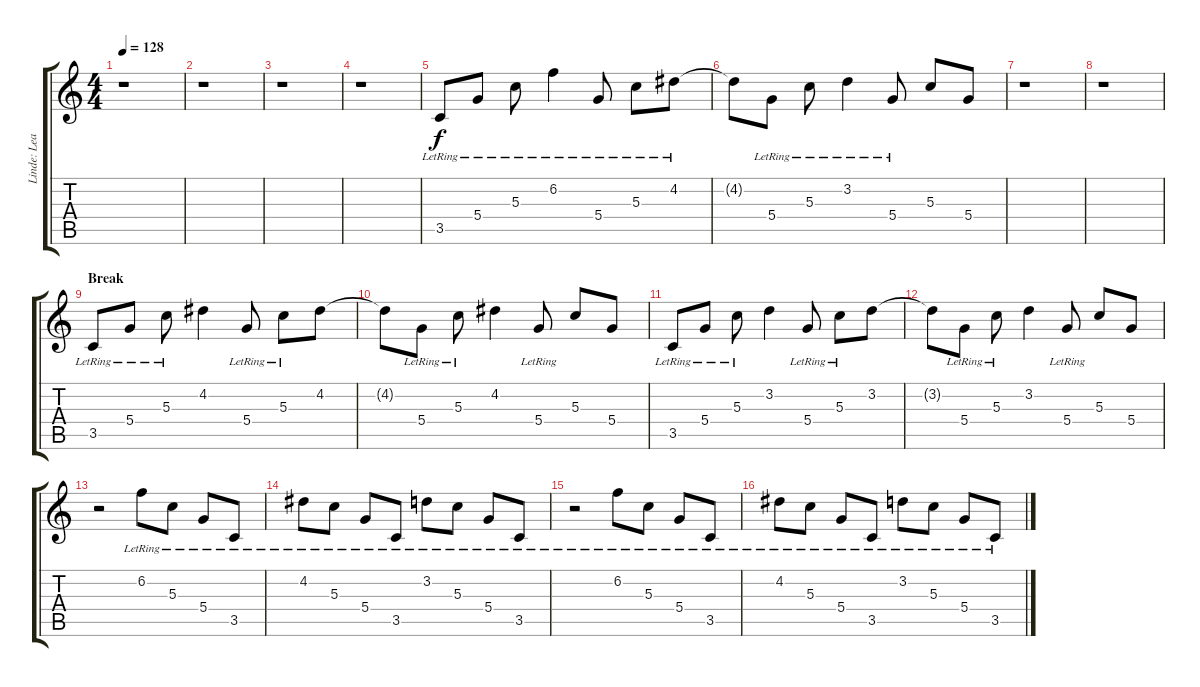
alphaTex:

\track ("Linde: Lead Guitar" "Linde: Lea") {instrument acousticguitarsteel}
\staff {score tabs}
\tuning (E4 B3 G3 D3 A2 E2) {hide}
\ts (4 4)
\tempo 128
\clef g2
\ks c
r.1{dy f} |
r.1 |
r.1 |
r.1 |
3.5{lr}.8 5.4{lr}.8 5.3{lr}.8 6.2{lr}.4 5.4{lr}.8 5.3{lr}.8 4.2{lr}.8 |
4.2{t}.8 5.4{lr}.8 5.3{lr}.8 3.2{lr}.4 5.4{lr}.8 5.3.8 5.4.8 |
r.1 |
r.1 |
\section ("" "Break")
3.5{lr}.8 5.4{lr}.8 5.3{lr}.8 4.2.4 5.4{lr}.8 5.3{lr}.8 4.2.8 |
4.2{t}.8 5.4{lr}.8 5.3{lr}.8 4.2.4 5.4{lr}.8 5.3.8 5.4.8 |
3.5{lr}.8 5.4{lr}.8 5.3{lr}.8 3.2.4 5.4{lr}.8 5.3{lr}.8 3.2.8 |
3.2{t}.8 5.4{lr}.8 5.3{lr}.8 3.2.4 5.4{lr}.8 5.3.8 5.4.8 |
r.2{volume 10} 6.2{lr}.8 5.3{lr}.8 5.4{lr}.8 3.5{lr}.8 |
4.2{lr}.8 5.3{lr}.8 5.4{lr}.8 3.5{lr}.8 3.2{lr}.8 5.3{lr}.8 5.4{lr}.8 3.5{lr}.8 |
r.2 6.2{lr}.8 5.3{lr}.8 5.4{lr}.8 3.5{lr}.8 |
4.2{lr}.8 5.3{lr}.8 5.4{lr}.8 3.5{lr}.8 3.2{lr}.8 5.3{lr}.8 5.4{lr}.8 3.5{lr}.8
